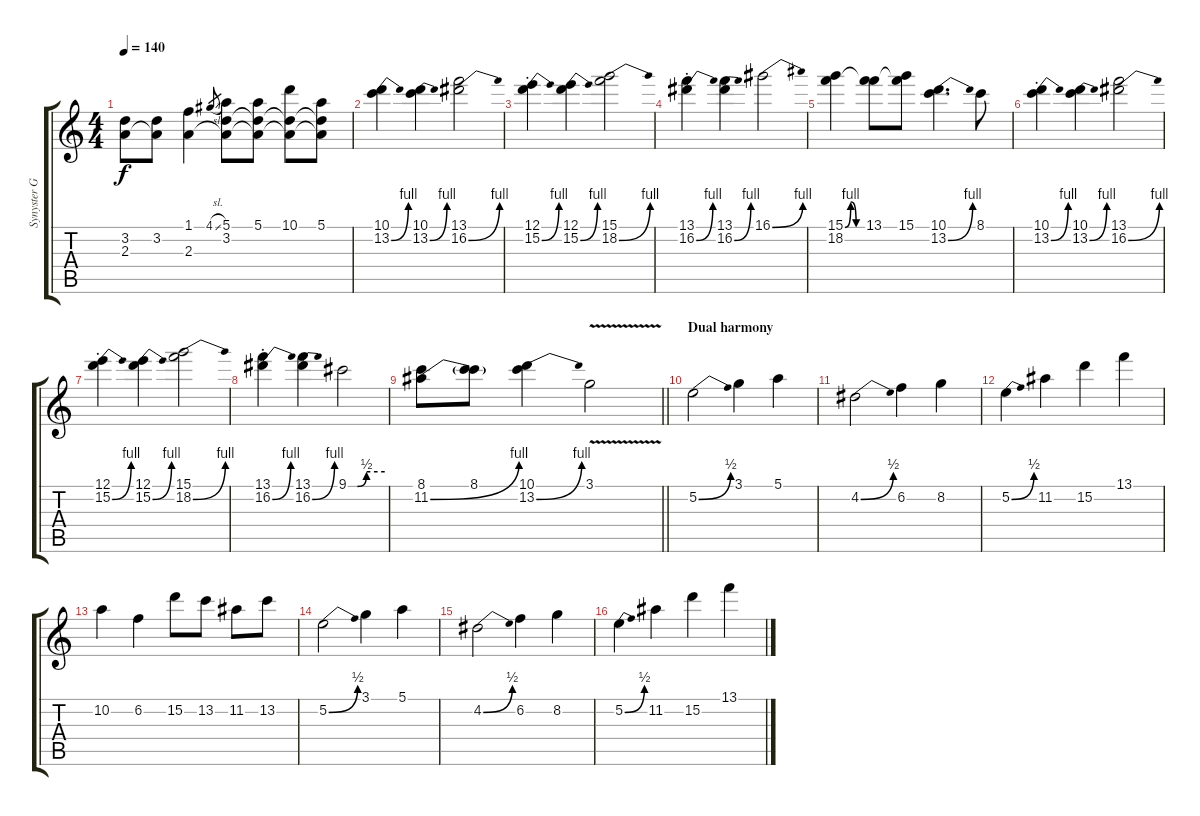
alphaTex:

\track ("Synyster Gates" "Synyster G") {instrument acousticguitarsteel}
\staff {score tabs}
\tuning (E4 B3 G3 D3 A2 D2) {hide}
\ts (4 4)
\tempo 140
\clef g2
\ks c
(3.2 2.3).8{dy f} (3.2 2.3{t}).8 (1.1 2.3).4 4.1{sl}.8{gr} (5.1 3.2 2.3{t}).8 (5.1 3.2{t} 2.3{t}).8 (10.1 3.2{t} 2.3{t}).8 (5.1 3.2{t} 2.3{t}).8 |
(10.1 13.2{be (bend 0 0 60 4)}).4 (10.1 13.2{be (bend 0 0 60 4)}).4 (13.1 16.2{be (bend 0 0 60 4)}).2 |
(12.1{st} 15.2{be (bend 0 0 60 4)}).4 (12.1 15.2{be (bend 0 0 60 4)}).4 (15.1 18.2{be (bend 0 0 60 4)}).2 |
(13.1{st} 16.2{be (bend 0 0 60 4)}).4 (13.1 16.2{be (bend 0 0 60 4)}).4 16.1{be (bend 0 0 60 4)}.2 |
(15.1{be (custom 0 0 20 4 39 0 60 0)} 18.2).4 (13.1 18.2{t}).8 (15.1 18.2{t}).8 (10.1 13.2{be (bend 0 0 60 4)}).4{d} 8.1.8 |
(10.1{st} 13.2{be (bend 0 0 60 4)}).4 (10.1 13.2{be (bend 0 0 60 4)}).4 (13.1 16.2{be (bend 0 0 60 4)}).2 |
(12.1{st} 15.2{be (bend 0 0 60 4)}).4 (12.1 15.2{be (bend 0 0 60 4)}).4 (15.1 18.2{be (bend 0 0 60 4)}).2 |
(13.1{st} 16.2{be (bend 0 0 60 4)}).4 (13.1 16.2{be (bend 0 0 60 4)}).4 9.1{be (custom 0 0 15 0 30 2 60 2)}.2 |
\barLineRight lightlight
(8.1 11.2{be (bend 0 0 60 4)}).8 (8.1 11.2{t}).8 (10.1 13.2{be (bend 0 0 60 4)}).4 3.1{v}.2 |
\section ("" "Dual harmony")
5.2{be (bend 0 0 60 2)}.2 3.1.4 5.1.4 |
4.2{be (bend 0 0 60 2)}.2 6.2.4 8.2.4 |
5.2{be (bend 0 0 60 2)}.4 11.2.4 15.2.4 13.1.4 |
10.2.4 6.2.4 15.2.8 13.2.8 11.2.8 13.2.8 |
5.2{be (bend 0 0 60 2)}.2 3.1.4 5.1.4 |
4.2{be (bend 0 0 60 2)}.2 6.2.4 8.2.4 |
5.2{be (bend 0 0 60 2)}.4 11.2.4 15.2.4 13.1.4
